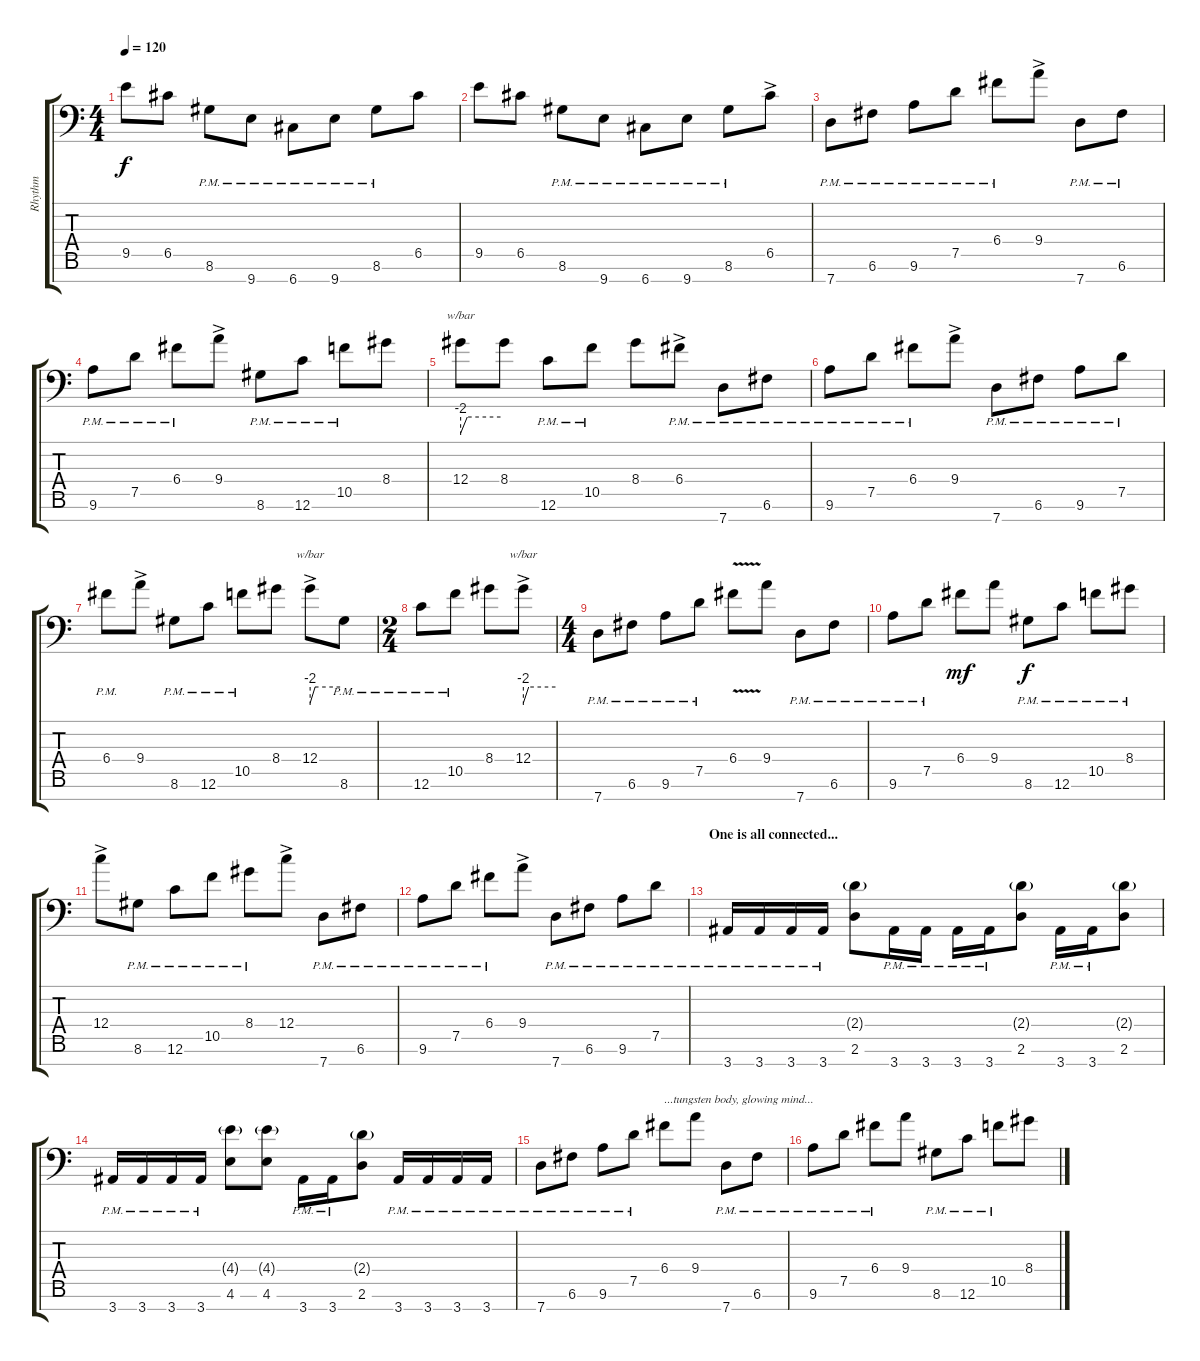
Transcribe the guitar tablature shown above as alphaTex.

\track ("Rhythm" "Rhythm") {instrument distortionguitar}
\staff {score tabs}
\tuning (E4 C4 G3 C3 G2 C2 G1) {hide}
\ts (4 4)
\tempo 120
\clef f4
\ks c
9.5.8{dy f} 6.5.8 8.6{pm}.8 9.7{pm}.8 6.7{pm}.8 9.7{pm}.8 8.6{pm}.8 6.5.8 |
9.5.8 6.5.8 8.6{pm}.8 9.7{pm}.8 6.7{pm}.8 9.7{pm}.8 8.6{pm}.8 6.5{ac}.8 |
7.7{pm}.8 6.6{pm}.8 9.6{pm}.8 7.5{pm}.8 6.4{pm}.8 9.4{ac}.8 7.7{pm}.8 6.6{pm}.8 |
9.6{pm}.8 7.5{pm}.8 6.4{pm}.8 9.4{ac}.8 8.6{pm}.8 12.6{pm}.8 10.5{pm}.8 8.4.8 |
12.4.8{tbe (custom default 0 -8 10 0 60 0)} 8.4.8 12.6{pm}.8 10.5{pm}.8 8.4.8 6.4{ac pm}.8 7.7{pm}.8 6.6{pm}.8 |
9.6{pm}.8 7.5{pm}.8 6.4{pm}.8 9.4{ac}.8 7.7{pm}.8 6.6{pm}.8 9.6{pm}.8 7.5{pm}.8 |
6.4{pm}.8 9.4{ac}.8 8.6{pm}.8 12.6{pm}.8 10.5{pm}.8 8.4.8 12.4{ac}.8{tbe (custom default 0 -8 10 0 60 0)} 8.6{pm}.8 |
\ts (2 4)
12.6{pm}.8 10.5{pm}.8 8.4.8 12.4{ac}.8{tbe (custom default 0 -8 10 0 60 0)} |
\ts (4 4)
7.7{pm}.8 6.6{pm}.8 9.6{pm}.8 7.5{pm}.8 6.4{v}.8 9.4.8 7.7{pm}.8 6.6{pm}.8 |
9.6{pm}.8 7.5{pm}.8 6.4.8{dy mf} 9.4.8 8.6{pm}.8{dy f} 12.6{pm}.8 10.5{pm}.8 8.4{pm}.8 |
12.4{ac}.8 8.6{pm}.8 12.6{pm}.8 10.5{pm}.8 8.4{pm}.8 12.4{ac}.8 7.7{pm}.8 6.6{pm}.8 |
9.6{pm}.8 7.5{pm}.8 6.4{pm}.8 9.4{ac}.8 7.7{pm}.8 6.6{pm}.8 9.6{pm}.8 7.5{pm}.8 |
\section ("" "One is all connected...")
3.7{pm}.16 3.7{pm}.16 3.7{pm}.16 3.7{pm}.16 (2.4{g} 2.6).8 3.7{pm}.16 3.7{pm}.16 3.7{pm}.16 3.7{pm}.16 (2.4{g} 2.6).8 3.7{pm}.16 3.7{pm}.16 (2.4{g} 2.6).8 |
3.7{pm}.16 3.7{pm}.16 3.7{pm}.16 3.7{pm}.16 (4.4{g} 4.6).8 (4.4{g} 4.6).8 3.7{pm}.16 3.7{pm}.16 (2.4{g} 2.6).8 3.7{pm}.16 3.7{pm}.16 3.7{pm}.16 3.7{pm}.16 |
7.7{pm}.8 6.6{pm}.8 9.6{pm}.8 7.5{pm}.8 6.4.8{txt "...tungsten body, glowing mind..."} 9.4.8 7.7{pm}.8 6.6{pm}.8 |
9.6{pm}.8 7.5{pm}.8 6.4{pm}.8 9.4.8 8.6{pm}.8 12.6{pm}.8 10.5{pm}.8 8.4.8
